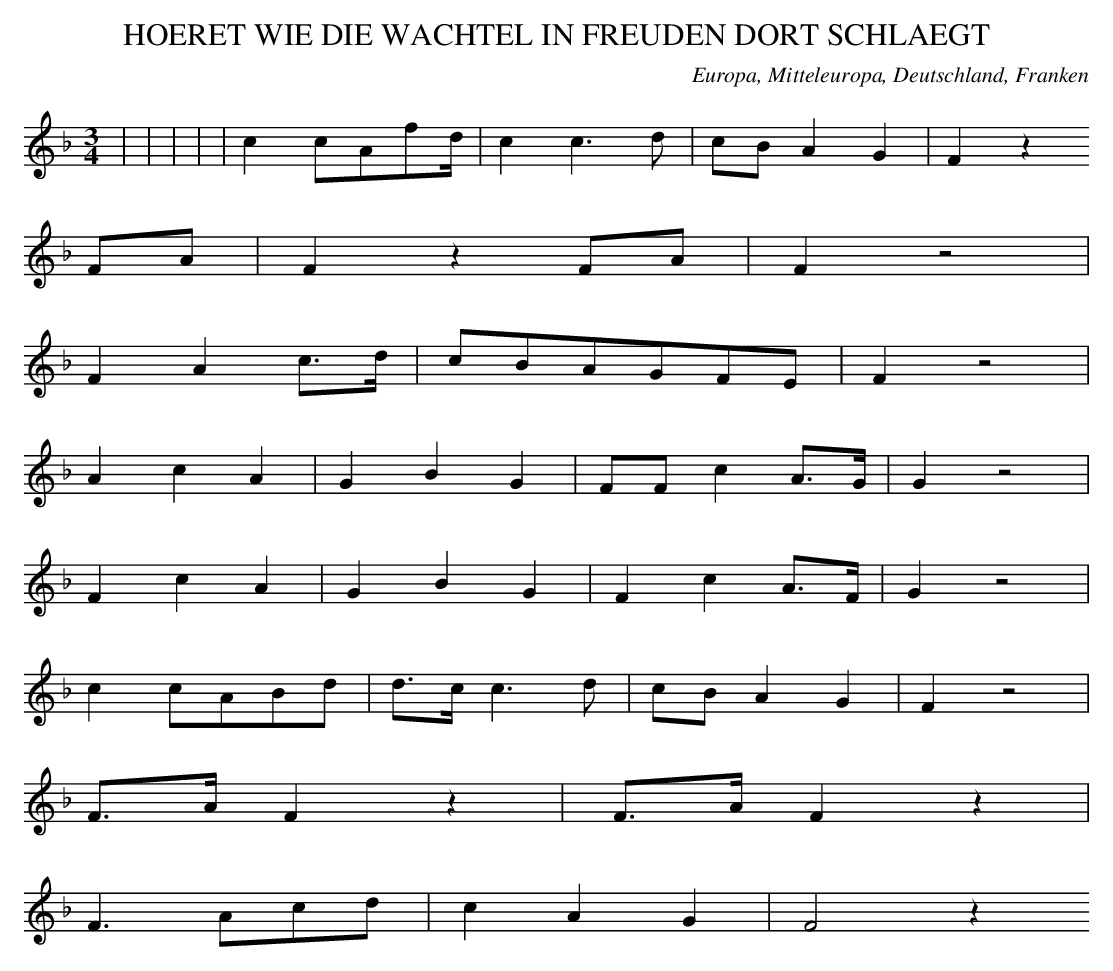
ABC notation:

X:1
T: HOERET WIE DIE WACHTEL IN FREUDEN DORT SCHLAEGT
O: Europa, Mitteleuropa, Deutschland, Franken
M: 3/4
L: 1/16
K: F
 |  |  |  |  | c4c2A2f2d | c4c6d2 | c2B2A4G4 | F4z4
F2A2 | F4z4F2A2 | F4z8 |
F4A4c3d | c2B2A2G2F2E2 | F4z8 |
A4c4A4 | G4B4G4 | F2F2c4A3G | G4z8 |
F4c4A4 | G4B4G4 | F4c4A3F | G4z8 |
c4c2A2B2d2 | d3cc6d2 | c2B2A4G4 | F4z8 |
F3AF4z4 | F3AF4z4 |
F6A2c2d2 | c4A4G4 | F8z4
